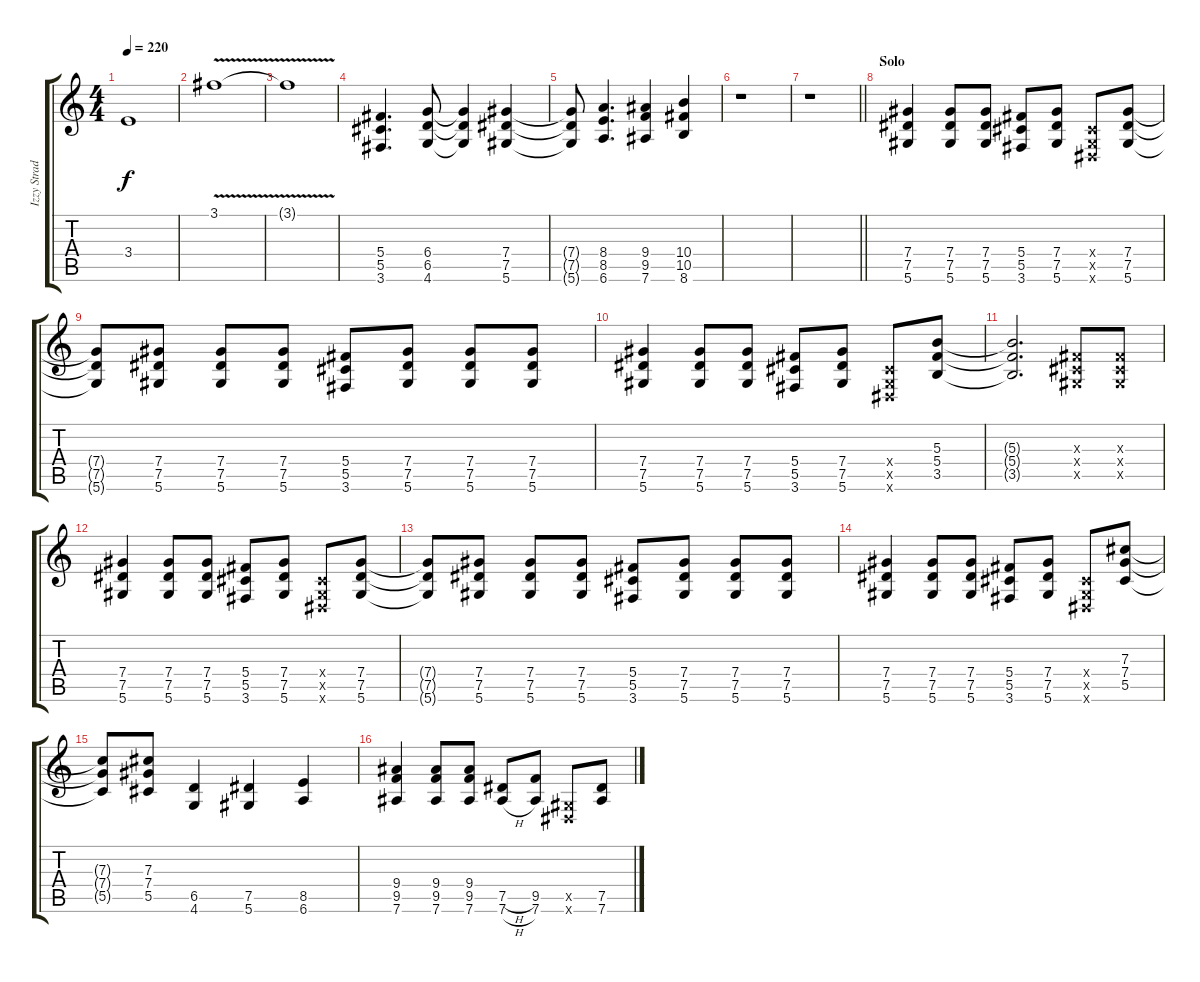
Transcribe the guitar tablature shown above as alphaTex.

\track ("Izzy Stradlin - Rhytm Guitar" "Izzy Strad") {instrument overdrivenguitar}
\staff {score tabs}
\tuning (Eb4 Bb3 Gb3 Db3 Ab2 Eb2) {hide}
\ts (4 4)
\tempo 220
\clef g2
\ks c
3.4{t}.1{dy f} |
3.1{v}.1 |
3.1{t}.1 |
(5.4 5.5 3.6).4{d} (6.4 6.5 4.6).8 (6.4{t} 6.5{t} 4.6{t}).4 (7.4 7.5 5.6).4 |
(7.4{t} 7.5{t} 5.6{t}).8 (8.4 8.5 6.6).4{d} (9.4 9.5 7.6).4 (10.4 10.5 8.6).4 |
r.1 |
\barLineRight lightlight
r.1 |
\section ("" "Solo")
(7.4 7.5 5.6).4 (7.4 7.5 5.6).8 (7.4 7.5 5.6).8 (5.4 5.5 3.6).8 (7.4 7.5 5.6).8 (0.4{x} 0.5{x} 0.6{x}).8 (7.4 7.5 5.6).8 |
(7.4{t} 7.5{t} 5.6{t}).8 (7.4 7.5 5.6).8 (7.4 7.5 5.6).8 (7.4 7.5 5.6).8 (5.4 5.5 3.6).8 (7.4 7.5 5.6).8 (7.4 7.5 5.6).8 (7.4 7.5 5.6).8 |
(7.4 7.5 5.6).4 (7.4 7.5 5.6).8 (7.4 7.5 5.6).8 (5.4 5.5 3.6).8 (7.4 7.5 5.6).8 (0.4{x} 0.5{x} 0.6{x}).8 (5.3 5.4 3.5).8 |
(5.3{t} 5.4{t} 3.5{t}).2{d} (0.3{x} 0.4{x} 0.5{x}).8 (0.3{x} 0.4{x} 0.5{x}).8 |
(7.4 7.5 5.6).4 (7.4 7.5 5.6).8 (7.4 7.5 5.6).8 (5.4 5.5 3.6).8 (7.4 7.5 5.6).8 (0.4{x} 0.5{x} 0.6{x}).8 (7.4 7.5 5.6).8 |
(7.4{t} 7.5{t} 5.6{t}).8 (7.4 7.5 5.6).8 (7.4 7.5 5.6).8 (7.4 7.5 5.6).8 (5.4 5.5 3.6).8 (7.4 7.5 5.6).8 (7.4 7.5 5.6).8 (7.4 7.5 5.6).8 |
(7.4 7.5 5.6).4 (7.4 7.5 5.6).8 (7.4 7.5 5.6).8 (5.4 5.5 3.6).8 (7.4 7.5 5.6).8 (0.4{x} 0.5{x} 0.6{x}).8 (7.3 7.4 5.5).8 |
(7.3{t} 7.4{t} 5.5{t}).8 (7.3 7.4 5.5).8 (6.5 4.6).4 (7.5 5.6).4 (8.5 6.6).4 |
(9.4 9.5 7.6).4 (9.4 9.5 7.6).8 (9.4 9.5 7.6).8 (7.5{h} 7.6{h}).8 (9.5 7.6).8 (0.5{x} 0.6{x}).8 (7.5{h} 7.6{h}).8
